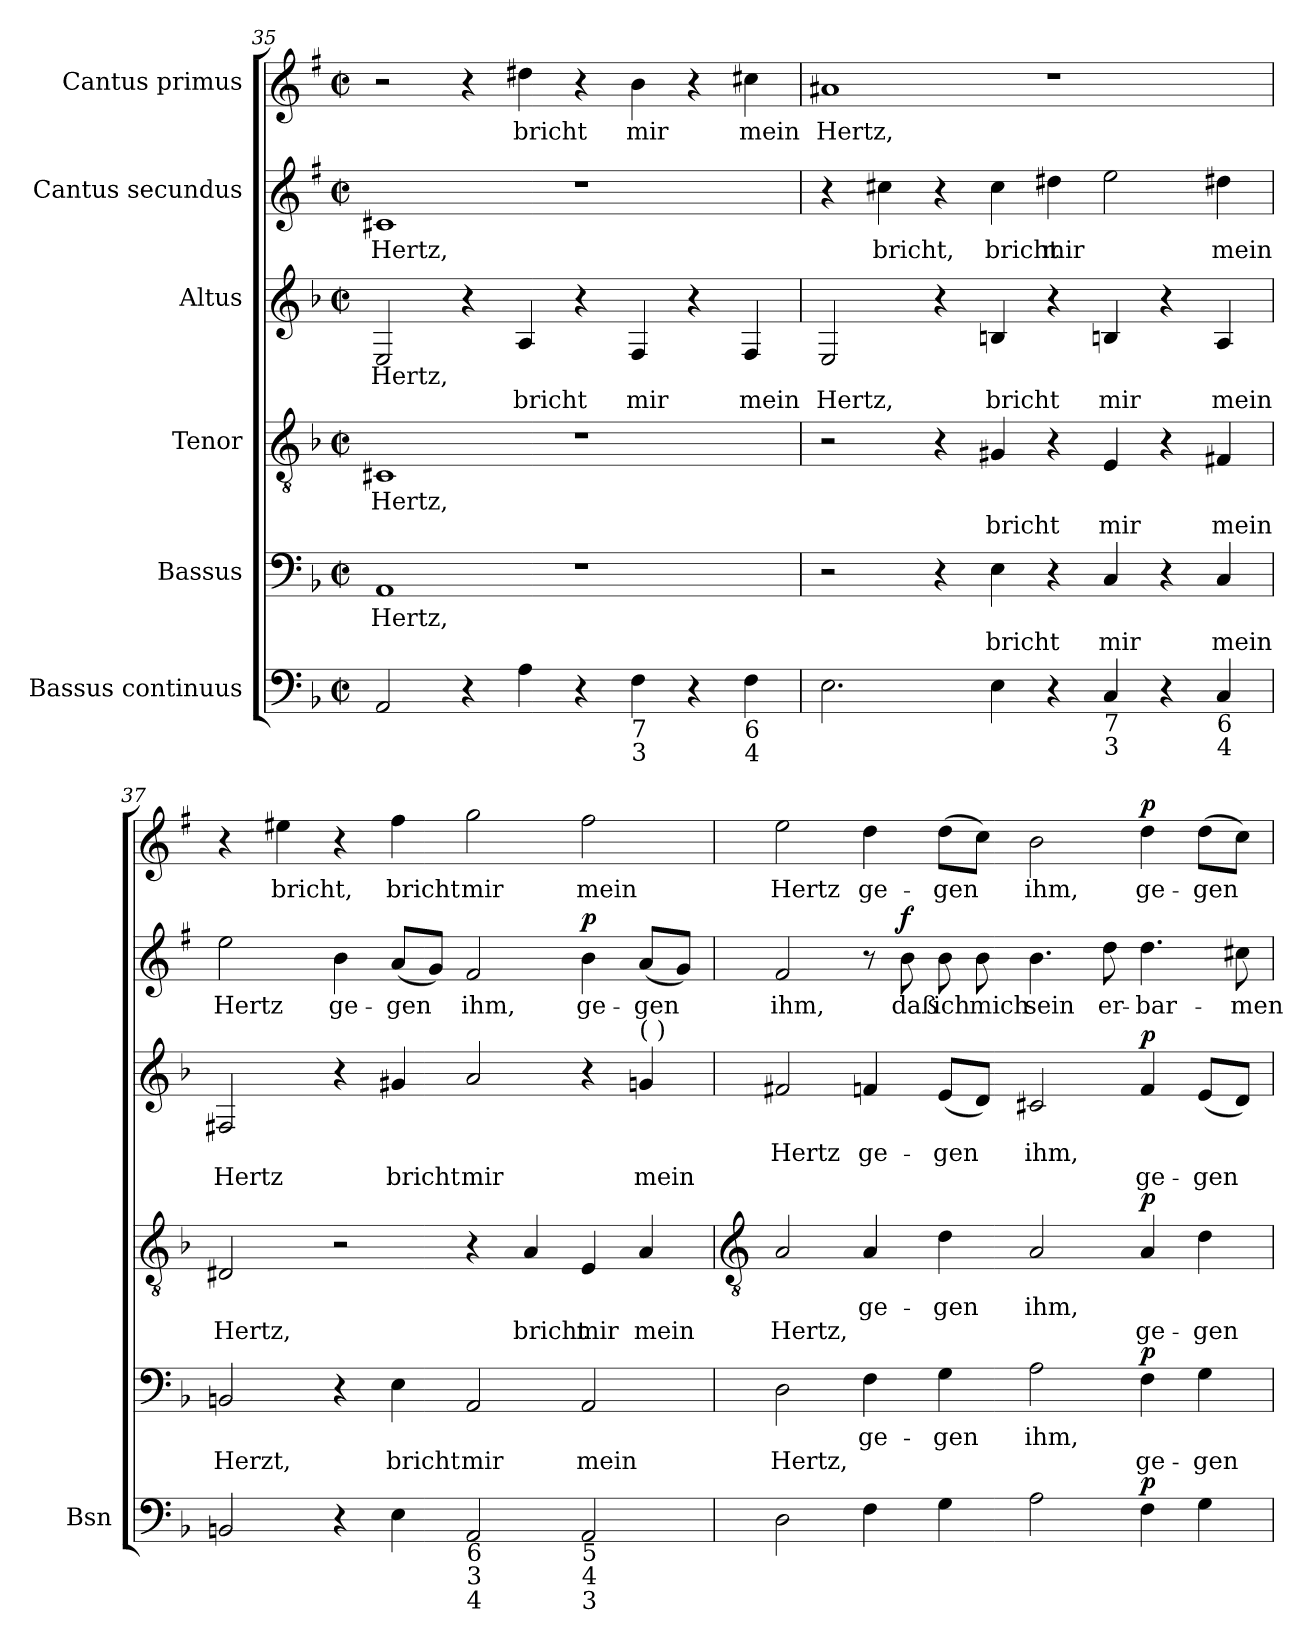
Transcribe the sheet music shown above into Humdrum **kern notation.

**kern	**dynam	**kern	**text	**text	**dynam	**kern	**text	**text	**dynam	**kern	**text	**text	**dynam	**kern	**text	**dynam	**kern	**text	**dynam
*part6	*part6	*part5	*part5	*part5	*part5	*part4	*part4	*part4	*part4	*part3	*part3	*part3	*part3	*part2	*part2	*part2	*part1	*part1	*part1
*staff6	*staff6	*staff5	*staff5	*staff5	*staff5	*staff4	*staff4	*staff4	*staff4	*staff3	*staff3	*staff3	*staff3	*staff2	*staff2	*staff2	*staff1	*staff1	*staff1
*I"Bassus continuus	*	*I"Bassus	*	*	*	*I"Tenor	*	*	*	*I"Altus	*	*	*	*I"Cantus secundus	*	*	*I"Cantus primus	*	*
*I'Bsn	*	*	*	*	*	*	*	*	*	*	*	*	*	*	*	*	*	*	*
!!LO:LB:g=z
*clefF4	*	*clefF4	*	*	*	*clefGv2	*	*	*	*clefG2	*	*	*	*clefG2	*	*	*clefG2	*	*
*	*	*	*	*	*	*	*	*	*	*	*	*	*	*ITrd1c2	*	*	*ITrd1c2	*	*
*k[b-]	*	*k[b-]	*	*	*	*k[b-]	*	*	*	*k[b-]	*	*	*	*k[b-]	*	*	*k[b-]	*	*
*F:	*	*F:	*	*	*	*F:	*	*	*	*F:	*	*	*	*F:	*	*	*F:	*	*
*M4/2	*	*M4/2	*	*	*	*M4/2	*	*	*	*M4/2	*	*	*	*M4/2	*	*	*M4/2	*	*
*met(c|)	*	*met(c|)	*	*	*	*met(c|)	*	*	*	*met(c|)	*	*	*	*met(c|)	*	*	*met(c|)	*	*
=35	=35	=35	=35	=35	=35	=35	=35	=35	=35	=35	=35	=35	=35	=35	=35	=35	=35	=35	=35
!	!	!	!LO:LY:b	!	!	!	!LO:LY:b	!	!	!	!LO:LY:b	!	!	!	!LO:LY:b	!	!	!	!
2AA	.	1AA	Hertz,	.	.	1C#X	Hertz,	.	.	2E	Hertz,	.	.	1Bn	Hertz,	.	2r	.	.
4r	.	.	.	.	.	.	.	.	.	4r	.	.	.	.	.	.	4r	.	.
!	!	!	!	!	!	!	!	!	!	!	!	!LO:LY:b	!	!	!	!	!	!LO:LY:b	!
4A	.	.	.	.	.	.	.	.	.	4A	.	bricht	.	.	.	.	4cc#X	bricht	.
4r	.	1r	.	.	.	1r	.	.	.	4r	.	.	.	1r	.	.	4r	.	.
!LO:TX:b:t=7\n3	!	!	!	!	!	!	!	!	!	!	!	!	!	!	!	!	!	!	!
!	!	!	!	!	!	!	!	!	!	!	!	!LO:LY:b	!	!	!	!	!	!LO:LY:b	!
4F	.	.	.	.	.	.	.	.	.	4F	.	mir	.	.	.	.	4a	mir	.
4r	.	.	.	.	.	.	.	.	.	4r	.	.	.	.	.	.	4r	.	.
!LO:TX:b:t=6\n4	!	!	!	!	!	!	!	!	!	!	!	!	!	!	!	!	!	!	!
!	!	!	!	!	!	!	!	!	!	!	!	!LO:LY:b	!	!	!	!	!	!LO:LY:b	!
4F	.	.	.	.	.	.	.	.	.	4F	.	mein	.	.	.	.	4bn	mein	.
=36	=36	=36	=36	=36	=36	=36	=36	=36	=36	=36	=36	=36	=36	=36	=36	=36	=36	=36	=36
!	!	!	!	!	!	!	!	!	!	!	!	!LO:LY:b	!	!	!	!	!	!LO:LY:b	!
2.E	.	2r	.	.	.	2r	.	.	.	2E	.	Hertz,	.	4r	.	.	1g#X	Hertz,	.
!	!	!	!	!	!	!	!	!	!	!	!	!	!	!	!LO:LY:b	!	!	!	!
.	.	.	.	.	.	.	.	.	.	.	.	.	.	4bn	bricht,	.	.	.	.
.	.	4r	.	.	.	4r	.	.	.	4r	.	.	.	4r	.	.	.	.	.
!	!	!	!	!LO:LY:b	!	!	!	!LO:LY:b	!	!	!	!LO:LY:b	!	!	!LO:LY:b	!	!	!	!
4E	.	4E	.	bricht	.	4G#X	.	bricht	.	4Bn	.	bricht	.	4b	bricht	.	.	.	.
!	!	!	!	!	!	!	!	!	!	!	!	!	!	!	!LO:LY:b	!	!	!	!
4r	.	4r	.	.	.	4r	.	.	.	4r	.	.	.	4cc#X	mir	.	1r	.	.
!LO:TX:b:t=7\n3	!	!	!	!	!	!	!	!	!	!	!	!	!	!	!	!	!	!	!
!	!	!	!	!LO:LY:b	!	!	!	!LO:LY:b	!	!	!	!LO:LY:b	!	!	!	!	!	!	!
4C	.	4C	.	mir	.	4E	.	mir	.	4Bn	.	mir	.	2dd	.	.	.	.	.
4r	.	4r	.	.	.	4r	.	.	.	4r	.	.	.	.	.	.	.	.	.
!LO:TX:b:t=6\n4	!	!	!	!	!	!	!	!	!	!	!	!	!	!	!	!	!	!	!
!	!	!	!	!LO:LY:b	!	!	!	!LO:LY:b	!	!	!	!LO:LY:b	!	!	!LO:LY:b	!	!	!	!
4C	.	4C	.	mein	.	4F#X	.	mein	.	4A	.	mein	.	4cc#X	mein	.	.	.	.
!!LO:LB:g=z
=37	=37	=37	=37	=37	=37	=37	=37	=37	=37	=37	=37	=37	=37	=37	=37	=37	=37	=37	=37
!	!	!	!	!LO:LY:b	!	!	!	!LO:LY:b	!	!	!	!LO:LY:b	!	!	!LO:LY:b	!	!	!	!
2BBn	.	2BBn	.	Herzt,	.	2D#X	.	Hertz,	.	2F#X	.	Hertz	.	2dd	Hertz	.	4r	.	.
!	!	!	!	!	!	!	!	!	!	!	!	!	!	!	!	!	!	!LO:LY:b	!
.	.	.	.	.	.	.	.	.	.	.	.	.	.	.	.	.	4dd#X	bricht,	.
!	!	!	!	!	!	!	!	!	!	!	!	!	!	!	!LO:LY:b	!	!	!	!
4r	.	4r	.	.	.	2r	.	.	.	4r	.	.	.	4a	ge-	.	4r	.	.
!	!	!	!	!LO:LY:b	!	!	!	!	!	!	!	!LO:LY:b	!	!	!LO:LY:b	!	!	!LO:LY:b	!
4E	.	4E	.	bricht	.	.	.	.	.	4g#X	.	bricht	.	(<8gL	-gen	.	4ee	bricht	.
.	.	.	.	.	.	.	.	.	.	.	.	.	.	8fJ)	.	.	.	.	.
!LO:TX:b:t=6\n3	!	!	!	!	!	!	!	!	!	!	!	!	!	!	!	!	!	!	!
!LO:TX:b:t=4	!	!	!	!	!	!	!	!	!	!	!	!	!	!	!	!	!	!	!
!	!	!	!	!LO:LY:b	!	!	!	!	!	!	!	!LO:LY:b	!	!	!LO:LY:b	!	!	!LO:LY:b	!
2AA	.	2AA	.	mir	.	4r	.	.	.	2a	.	mir	.	2e	ihm,	.	2ff	mir	.
!	!	!	!	!	!	!	!	!LO:LY:b	!	!	!	!	!	!	!	!	!	!	!
.	.	.	.	.	.	4A	.	bricht	.	.	.	.	.	.	.	.	.	.	.
!LO:TX:b:t=5\n4	!	!	!	!	!	!	!	!	!	!	!	!	!	!	!	!	!	!	!
!LO:TX:b:t=3	!	!	!	!	!	!	!	!	!	!	!	!	!	!	!	!	!	!	!
!	!	!	!	!LO:LY:b	!	!	!	!LO:LY:b	!	!	!	!	!	!	!LO:LY:b	!LO:DY:a	!	!LO:LY:b	!
2AA	.	2AA	.	mein	.	4E	.	mir	.	4r	.	.	.	4a	ge-	p	2ee	mein	.
!	!	!	!	!	!	!	!	!	!	!LO:TX:a:t=(  )	!	!	!	!	!	!	!	!	!
!	!	!	!	!	!	!	!	!LO:LY:b	!	!	!	!LO:LY:b	!	!	!LO:LY:b	!	!	!	!
.	.	.	.	.	.	4A	.	mein	.	4g	.	mein	.	(<8gL	-gen	.	.	.	.
.	.	.	.	.	.	.	.	.	.	.	.	.	.	8fJ)	.	.	.	.	.
!!LO:LB:g=z
=38	=38	=38	=38	=38	=38	=38	=38	=38	=38	=38	=38	=38	=38	=38	=38	=38	=38	=38	=38
*	*	*	*	*	*	*clefGv2	*	*	*	*	*	*	*	*	*	*	*	*	*
!	!	!	!	!LO:LY:b	!	!	!	!LO:LY:b	!	!	!LO:LY:b	!	!	!	!LO:LY:b	!	!	!LO:LY:b	!
2D	.	2D	.	Hertz,	.	2A	.	Hertz,	.	2f#X	Hertz	.	.	2e	ihm,	.	2dd	Hertz	.
!	!	!	!LO:LY:b	!	!	!	!LO:LY:b	!	!	!	!LO:LY:b	!	!	!	!	!	!	!LO:LY:b	!
4F	.	4F	ge-	.	.	4A	ge-	.	.	4fn	ge-	.	.	8r	.	.	4cc	ge-	.
!	!	!	!	!	!	!	!	!	!	!	!	!	!	!	!LO:LY:b	!LO:DY:a	!	!	!
.	.	.	.	.	.	.	.	.	.	.	.	.	.	8a	daß	f	.	.	.
!	!	!	!LO:LY:b	!	!	!	!LO:LY:b	!	!	!	!LO:LY:b	!	!	!	!LO:LY:b	!	!	!LO:LY:b	!
4G	.	4G	-gen	.	.	4d	-gen	.	.	(<8eL	-gen	.	.	8a	ich	.	(>8ccL	-gen	.
!	!	!	!	!	!	!	!	!	!	!	!	!	!	!	!LO:LY:b	!	!	!	!
.	.	.	.	.	.	.	.	.	.	8dJ)	.	.	.	8a	mich	.	8b-J)	.	.
!	!	!	!LO:LY:b	!	!	!	!LO:LY:b	!	!	!	!LO:LY:b	!	!	!	!LO:LY:b	!	!	!LO:LY:b	!
2A	.	2A	ihm,	.	.	2A	ihm,	.	.	2c#X	ihm,	.	.	4.a	sein	.	2a	ihm,	.
!	!	!	!	!	!	!	!	!	!	!	!	!	!	!	!LO:LY:b	!	!	!	!
.	.	.	.	.	.	.	.	.	.	.	.	.	.	8cc	er-	.	.	.	.
!	!LO:DY:a	!	!	!LO:LY:b	!LO:DY:a	!	!	!LO:LY:b	!LO:DY:a	!	!	!LO:LY:b	!LO:DY:a	!	!LO:LY:b	!	!	!LO:LY:b	!LO:DY:a
4F	p	4F	.	ge-	p	4A	.	ge-	p	4f	.	ge-	p	4.cc	-bar-	.	4cc	ge-	p
!	!	!	!	!LO:LY:b	!	!	!	!LO:LY:b	!	!	!	!LO:LY:b	!	!	!	!	!	!LO:LY:b	!
4G	.	4G	.	-gen	.	4d	.	-gen	.	(<8eL	.	-gen	.	.	.	.	(>8ccL	-gen	.
!	!	!	!	!	!	!	!	!	!	!	!	!	!	!	!LO:LY:b	!	!	!	!
.	.	.	.	.	.	.	.	.	.	8dJ)	.	.	.	8bn	-men	.	8b-J)	.	.
=	=	=	=	=	=	=	=	=	=	=	=	=	=	=	=	=	=	=	=
*-	*-	*-	*-	*-	*-	*-	*-	*-	*-	*-	*-	*-	*-	*-	*-	*-	*-	*-	*-
